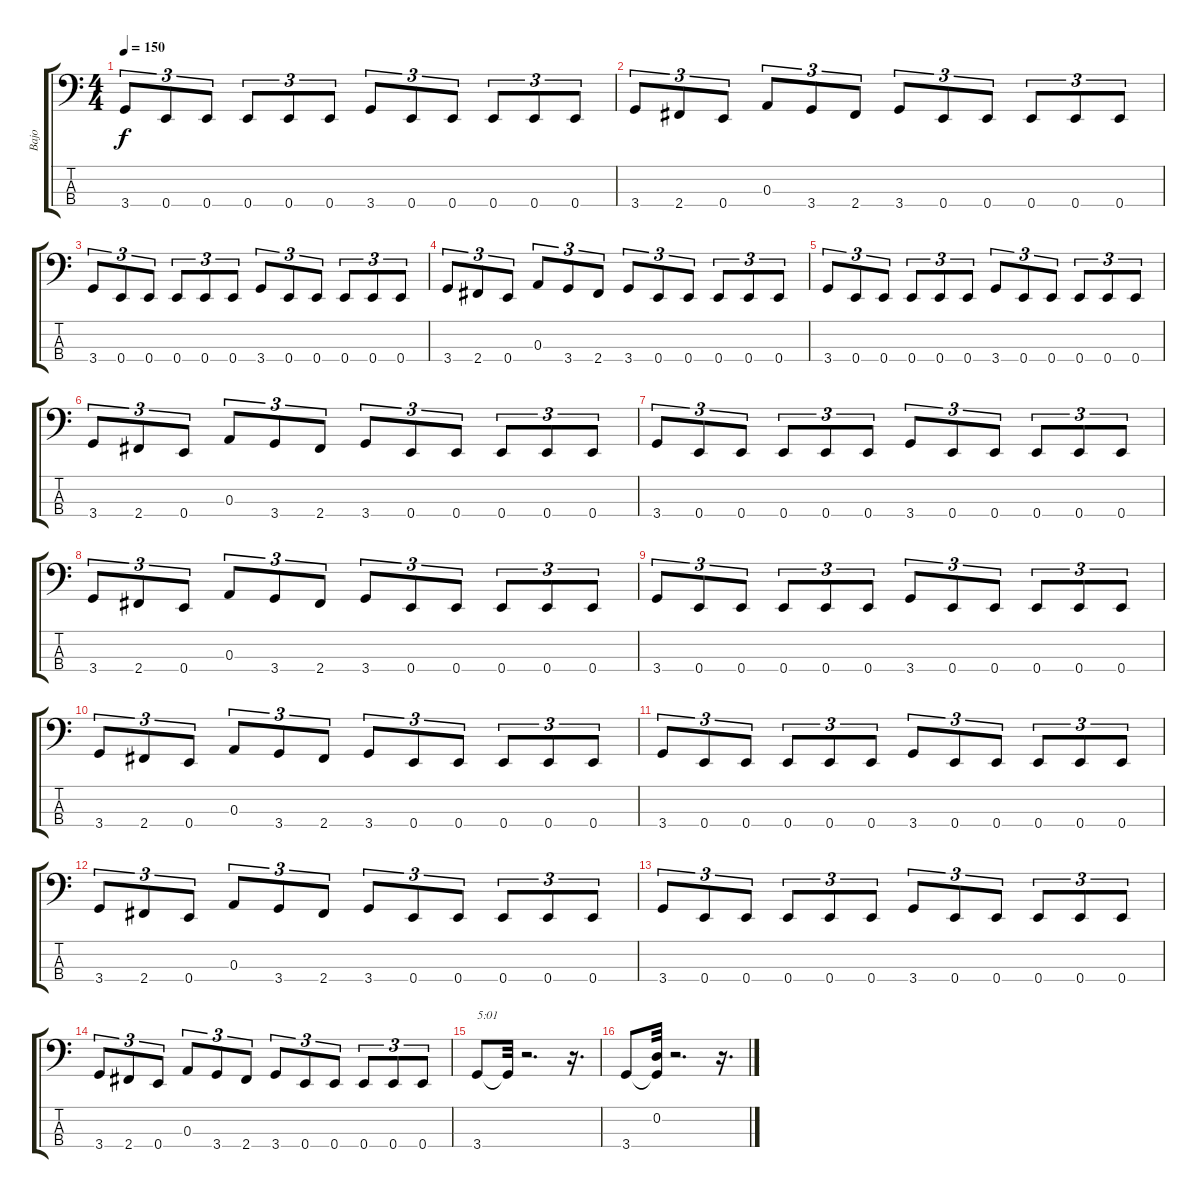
\track ("Bajo" "Bajo") {instrument electricbassfinger}
\staff {score tabs}
\tuning (G2 D2 A1 E1) {hide}
\ts (4 4)
\tempo 150
\clef f4
\ks c
3.4.8{tu (3 2) dy f} 0.4.8{tu (3 2)} 0.4.8{tu (3 2)} 0.4.8{tu (3 2)} 0.4.8{tu (3 2)} 0.4.8{tu (3 2)} 3.4.8{tu (3 2)} 0.4.8{tu (3 2)} 0.4.8{tu (3 2)} 0.4.8{tu (3 2)} 0.4.8{tu (3 2)} 0.4.8{tu (3 2)} |
3.4.8{tu (3 2)} 2.4.8{tu (3 2)} 0.4.8{tu (3 2)} 0.3.8{tu (3 2)} 3.4.8{tu (3 2)} 2.4.8{tu (3 2)} 3.4.8{tu (3 2)} 0.4.8{tu (3 2)} 0.4.8{tu (3 2)} 0.4.8{tu (3 2)} 0.4.8{tu (3 2)} 0.4.8{tu (3 2)} |
3.4.8{tu (3 2)} 0.4.8{tu (3 2)} 0.4.8{tu (3 2)} 0.4.8{tu (3 2)} 0.4.8{tu (3 2)} 0.4.8{tu (3 2)} 3.4.8{tu (3 2)} 0.4.8{tu (3 2)} 0.4.8{tu (3 2)} 0.4.8{tu (3 2)} 0.4.8{tu (3 2)} 0.4.8{tu (3 2)} |
3.4.8{tu (3 2)} 2.4.8{tu (3 2)} 0.4.8{tu (3 2)} 0.3.8{tu (3 2)} 3.4.8{tu (3 2)} 2.4.8{tu (3 2)} 3.4.8{tu (3 2)} 0.4.8{tu (3 2)} 0.4.8{tu (3 2)} 0.4.8{tu (3 2)} 0.4.8{tu (3 2)} 0.4.8{tu (3 2)} |
3.4.8{tu (3 2)} 0.4.8{tu (3 2)} 0.4.8{tu (3 2)} 0.4.8{tu (3 2)} 0.4.8{tu (3 2)} 0.4.8{tu (3 2)} 3.4.8{tu (3 2)} 0.4.8{tu (3 2)} 0.4.8{tu (3 2)} 0.4.8{tu (3 2)} 0.4.8{tu (3 2)} 0.4.8{tu (3 2)} |
3.4.8{tu (3 2)} 2.4.8{tu (3 2)} 0.4.8{tu (3 2)} 0.3.8{tu (3 2)} 3.4.8{tu (3 2)} 2.4.8{tu (3 2)} 3.4.8{tu (3 2)} 0.4.8{tu (3 2)} 0.4.8{tu (3 2)} 0.4.8{tu (3 2)} 0.4.8{tu (3 2)} 0.4.8{tu (3 2)} |
3.4.8{tu (3 2)} 0.4.8{tu (3 2)} 0.4.8{tu (3 2)} 0.4.8{tu (3 2)} 0.4.8{tu (3 2)} 0.4.8{tu (3 2)} 3.4.8{tu (3 2)} 0.4.8{tu (3 2)} 0.4.8{tu (3 2)} 0.4.8{tu (3 2)} 0.4.8{tu (3 2)} 0.4.8{tu (3 2)} |
3.4.8{tu (3 2)} 2.4.8{tu (3 2)} 0.4.8{tu (3 2)} 0.3.8{tu (3 2)} 3.4.8{tu (3 2)} 2.4.8{tu (3 2)} 3.4.8{tu (3 2)} 0.4.8{tu (3 2)} 0.4.8{tu (3 2)} 0.4.8{tu (3 2)} 0.4.8{tu (3 2)} 0.4.8{tu (3 2)} |
3.4.8{tu (3 2)} 0.4.8{tu (3 2)} 0.4.8{tu (3 2)} 0.4.8{tu (3 2)} 0.4.8{tu (3 2)} 0.4.8{tu (3 2)} 3.4.8{tu (3 2)} 0.4.8{tu (3 2)} 0.4.8{tu (3 2)} 0.4.8{tu (3 2)} 0.4.8{tu (3 2)} 0.4.8{tu (3 2)} |
3.4.8{tu (3 2)} 2.4.8{tu (3 2)} 0.4.8{tu (3 2)} 0.3.8{tu (3 2)} 3.4.8{tu (3 2)} 2.4.8{tu (3 2)} 3.4.8{tu (3 2)} 0.4.8{tu (3 2)} 0.4.8{tu (3 2)} 0.4.8{tu (3 2)} 0.4.8{tu (3 2)} 0.4.8{tu (3 2)} |
3.4.8{tu (3 2)} 0.4.8{tu (3 2)} 0.4.8{tu (3 2)} 0.4.8{tu (3 2)} 0.4.8{tu (3 2)} 0.4.8{tu (3 2)} 3.4.8{tu (3 2)} 0.4.8{tu (3 2)} 0.4.8{tu (3 2)} 0.4.8{tu (3 2)} 0.4.8{tu (3 2)} 0.4.8{tu (3 2)} |
3.4.8{tu (3 2)} 2.4.8{tu (3 2)} 0.4.8{tu (3 2)} 0.3.8{tu (3 2)} 3.4.8{tu (3 2)} 2.4.8{tu (3 2)} 3.4.8{tu (3 2)} 0.4.8{tu (3 2)} 0.4.8{tu (3 2)} 0.4.8{tu (3 2)} 0.4.8{tu (3 2)} 0.4.8{tu (3 2)} |
3.4.8{tu (3 2)} 0.4.8{tu (3 2)} 0.4.8{tu (3 2)} 0.4.8{tu (3 2)} 0.4.8{tu (3 2)} 0.4.8{tu (3 2)} 3.4.8{tu (3 2)} 0.4.8{tu (3 2)} 0.4.8{tu (3 2)} 0.4.8{tu (3 2)} 0.4.8{tu (3 2)} 0.4.8{tu (3 2)} |
3.4.8{tu (3 2)} 2.4.8{tu (3 2)} 0.4.8{tu (3 2)} 0.3.8{tu (3 2)} 3.4.8{tu (3 2)} 2.4.8{tu (3 2)} 3.4.8{tu (3 2)} 0.4.8{tu (3 2)} 0.4.8{tu (3 2)} 0.4.8{tu (3 2)} 0.4.8{tu (3 2)} 0.4.8{tu (3 2)} |
3.4.8{txt "5:01"} 3.4{t}.32 r.2{d} r.16{d} |
3.4.8 (0.2 3.4{t}).32 r.2{d} r.16{d}
